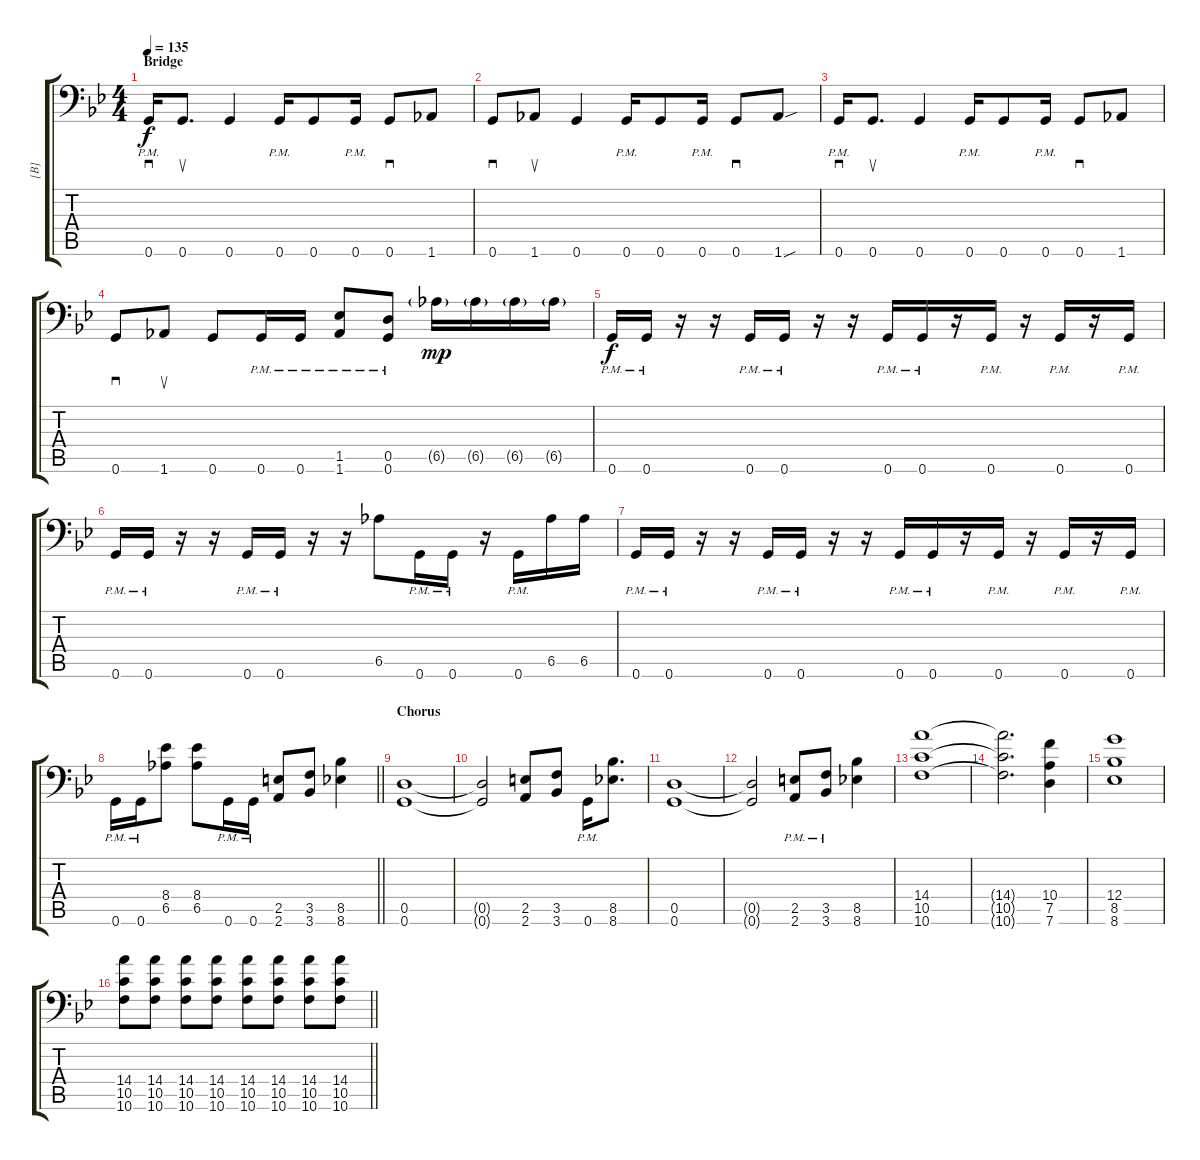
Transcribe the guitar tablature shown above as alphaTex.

\track ("[B]" "[B]") {instrument distortionguitar}
\staff {score tabs}
\tuning (A3 E3 C3 G2 D2 G1) {hide}
\ts (4 4)
\section ("" "Bridge")
\tempo 135
\clef f4
\ks gminor
0.6{pm}.16{sd dy f} 0.6.8{d su} 0.6.4 0.6{pm}.16 0.6.8 0.6{pm}.16 0.6.8{sd} 1.6.8 |
0.6.8{sd} 1.6.8{su} 0.6.4 0.6{pm}.16 0.6.8 0.6{pm}.16 0.6.8{sd} 1.6{sou}.8 |
0.6{pm}.16{sd} 0.6.8{d su} 0.6.4 0.6{pm}.16 0.6.8 0.6{pm}.16 0.6.8{sd} 1.6.8 |
0.6.8{sd} 1.6.8{su} 0.6.8 0.6{pm}.16 0.6{pm}.16 (1.5{pm} 1.6{pm}).8 (0.5{pm} 0.6{pm}).8 6.5{g}.16{dy mp} 6.5{g}.16 6.5{g}.16 6.5{g}.16 |
0.6{pm}.16{dy f} 0.6{pm}.16 r.16 r.16 0.6{pm}.16 0.6{pm}.16 r.16 r.16 0.6{pm}.16 0.6{pm}.16 r.16 0.6{pm}.16 r.16 0.6{pm}.16 r.16 0.6{pm}.16 |
0.6{pm}.16 0.6{pm}.16 r.16 r.16 0.6{pm}.16 0.6{pm}.16 r.16 r.16 6.5.8 0.6{pm}.16 0.6{pm}.16 r.16 0.6{pm}.16 6.5.16 6.5.16 |
0.6{pm}.16 0.6{pm}.16 r.16 r.16 0.6{pm}.16 0.6{pm}.16 r.16 r.16 0.6{pm}.16 0.6{pm}.16 r.16 0.6{pm}.16 r.16 0.6{pm}.16 r.16 0.6{pm}.16 |
\barLineRight lightlight
0.6{pm}.16 0.6{pm}.16 (8.4 6.5).8 (8.4 6.5).8 0.6{pm}.16 0.6{pm}.16 (2.5 2.6).8 (3.5 3.6).8 (8.5 8.6).4 |
\section ("" "Chorus")
(0.5 0.6).1 |
(0.5{t} 0.6{t}).2 (2.5 2.6).8 (3.5 3.6).8 0.6{pm}.16 (8.5 8.6).8{d} |
(0.5 0.6).1 |
(0.5{t} 0.6{t}).2 (2.5{pm} 2.6{pm}).8 (3.5{pm} 3.6{pm}).8 (8.5 8.6).4 |
(14.4 10.5 10.6).1 |
(14.4{t} 10.5{t} 10.6{t}).2{d} (10.4 7.5 7.6).4 |
(12.4 8.5 8.6).1 |
\barLineRight lightlight
(14.4 10.5 10.6).8 (14.4 10.5 10.6).8 (14.4 10.5 10.6).8 (14.4 10.5 10.6).8 (14.4 10.5 10.6).8 (14.4 10.5 10.6).8 (14.4 10.5 10.6).8 (14.4 10.5 10.6).8
